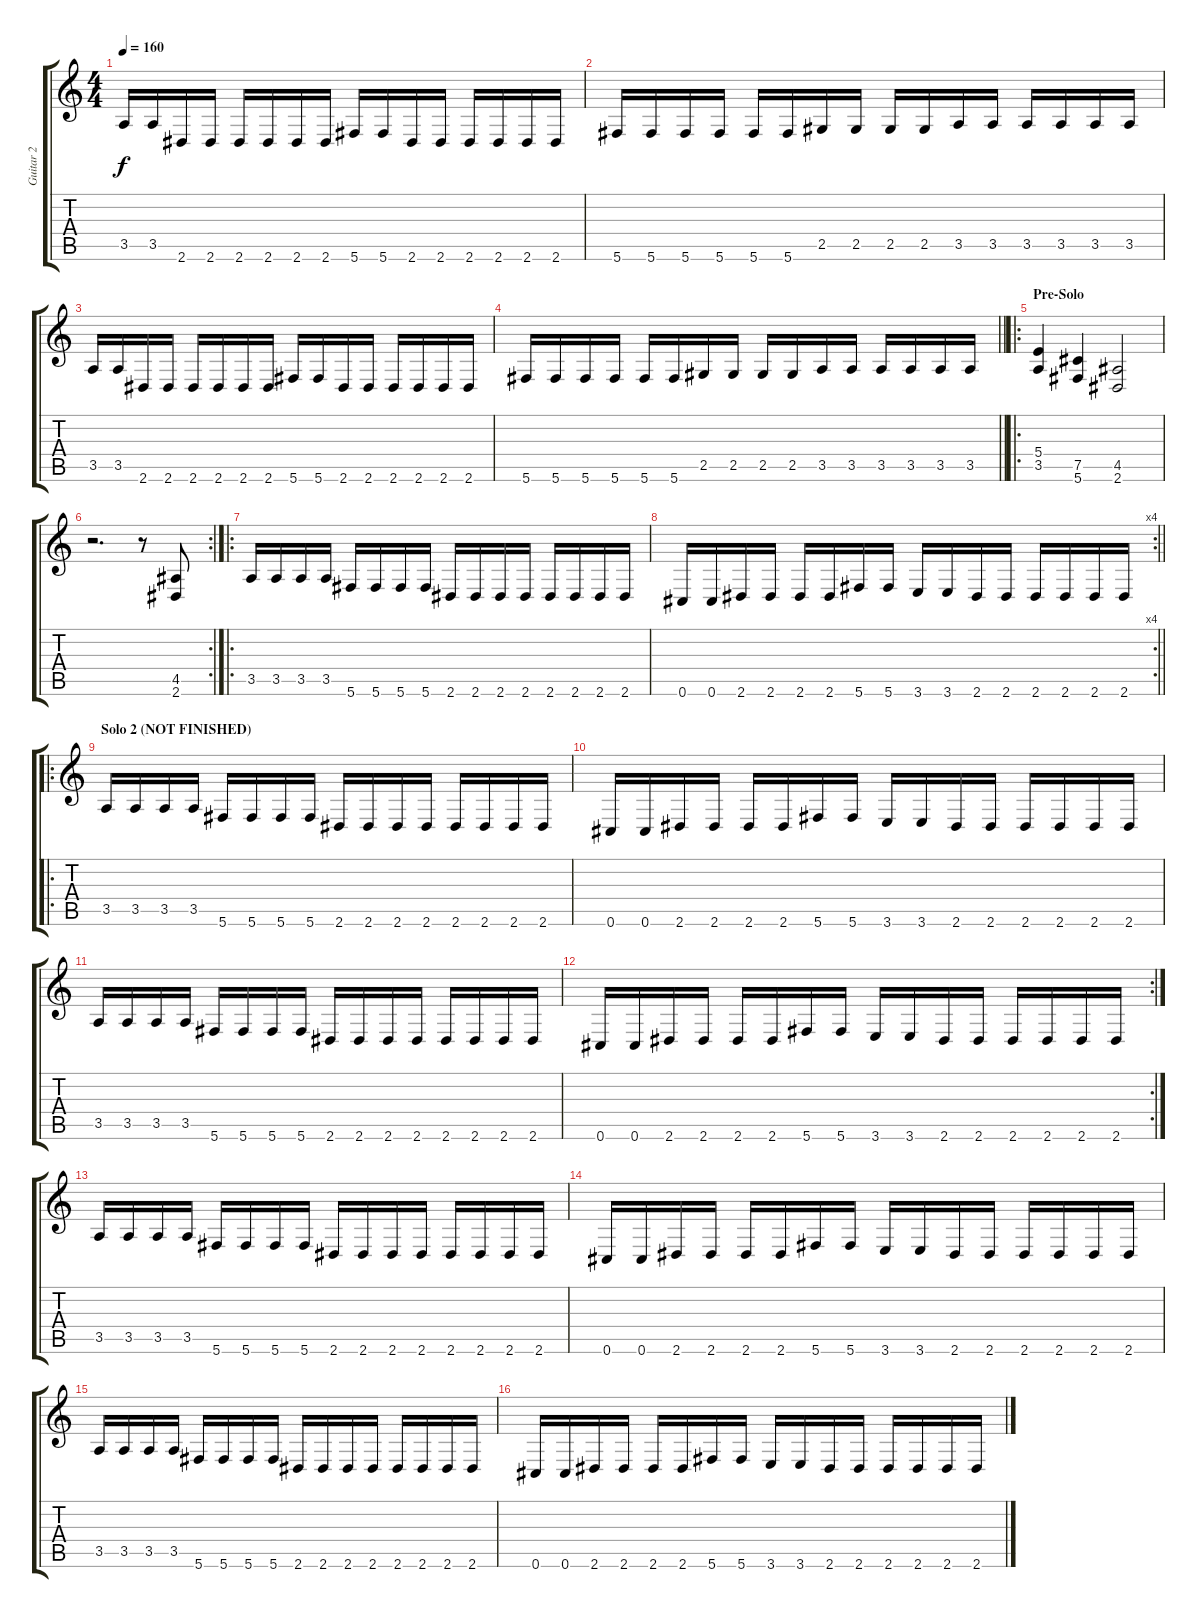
\track ("Guitar 2" "Guitar 2") {instrument distortionguitar}
\staff {score tabs}
\tuning (Db4 Ab3 E3 B2 Gb2 Db2) {hide}
\ts (4 4)
\tempo 160
\clef g2
\ks c
3.5.16{dy f} 3.5.16 2.6.16 2.6.16 2.6.16 2.6.16 2.6.16 2.6.16 5.6.16 5.6.16 2.6.16 2.6.16 2.6.16 2.6.16 2.6.16 2.6.16 |
5.6.16 5.6.16 5.6.16 5.6.16 5.6.16 5.6.16 2.5.16 2.5.16 2.5.16 2.5.16 3.5.16 3.5.16 3.5.16 3.5.16 3.5.16 3.5.16 |
3.5.16 3.5.16 2.6.16 2.6.16 2.6.16 2.6.16 2.6.16 2.6.16 5.6.16 5.6.16 2.6.16 2.6.16 2.6.16 2.6.16 2.6.16 2.6.16 |
\barLineRight lightlight
5.6.16 5.6.16 5.6.16 5.6.16 5.6.16 5.6.16 2.5.16 2.5.16 2.5.16 2.5.16 3.5.16 3.5.16 3.5.16 3.5.16 3.5.16 3.5.16 |
\ro
\section ("" "Pre-Solo")
(5.4 3.5).4 (7.5 5.6).4 (4.5 2.6).2 |
\rc 2
r.2{d} r.8 (4.5 2.6).8 |
\ro
3.5.16 3.5.16 3.5.16 3.5.16 5.6.16 5.6.16 5.6.16 5.6.16 2.6.16 2.6.16 2.6.16 2.6.16 2.6.16 2.6.16 2.6.16 2.6.16 |
\rc 4
\barLineRight lightlight
0.6.16 0.6.16 2.6.16 2.6.16 2.6.16 2.6.16 5.6.16 5.6.16 3.6.16 3.6.16 2.6.16 2.6.16 2.6.16 2.6.16 2.6.16 2.6.16 |
\ro
\section ("" "Solo 2 (NOT FINISHED)")
3.5.16 3.5.16 3.5.16 3.5.16 5.6.16 5.6.16 5.6.16 5.6.16 2.6.16 2.6.16 2.6.16 2.6.16 2.6.16 2.6.16 2.6.16 2.6.16 |
0.6.16 0.6.16 2.6.16 2.6.16 2.6.16 2.6.16 5.6.16 5.6.16 3.6.16 3.6.16 2.6.16 2.6.16 2.6.16 2.6.16 2.6.16 2.6.16 |
3.5.16 3.5.16 3.5.16 3.5.16 5.6.16 5.6.16 5.6.16 5.6.16 2.6.16 2.6.16 2.6.16 2.6.16 2.6.16 2.6.16 2.6.16 2.6.16 |
\rc 2
0.6.16 0.6.16 2.6.16 2.6.16 2.6.16 2.6.16 5.6.16 5.6.16 3.6.16 3.6.16 2.6.16 2.6.16 2.6.16 2.6.16 2.6.16 2.6.16 |
3.5.16 3.5.16 3.5.16 3.5.16 5.6.16 5.6.16 5.6.16 5.6.16 2.6.16 2.6.16 2.6.16 2.6.16 2.6.16 2.6.16 2.6.16 2.6.16 |
0.6.16 0.6.16 2.6.16 2.6.16 2.6.16 2.6.16 5.6.16 5.6.16 3.6.16 3.6.16 2.6.16 2.6.16 2.6.16 2.6.16 2.6.16 2.6.16 |
3.5.16 3.5.16 3.5.16 3.5.16 5.6.16 5.6.16 5.6.16 5.6.16 2.6.16 2.6.16 2.6.16 2.6.16 2.6.16 2.6.16 2.6.16 2.6.16 |
0.6.16 0.6.16 2.6.16 2.6.16 2.6.16 2.6.16 5.6.16 5.6.16 3.6.16 3.6.16 2.6.16 2.6.16 2.6.16 2.6.16 2.6.16 2.6.16
